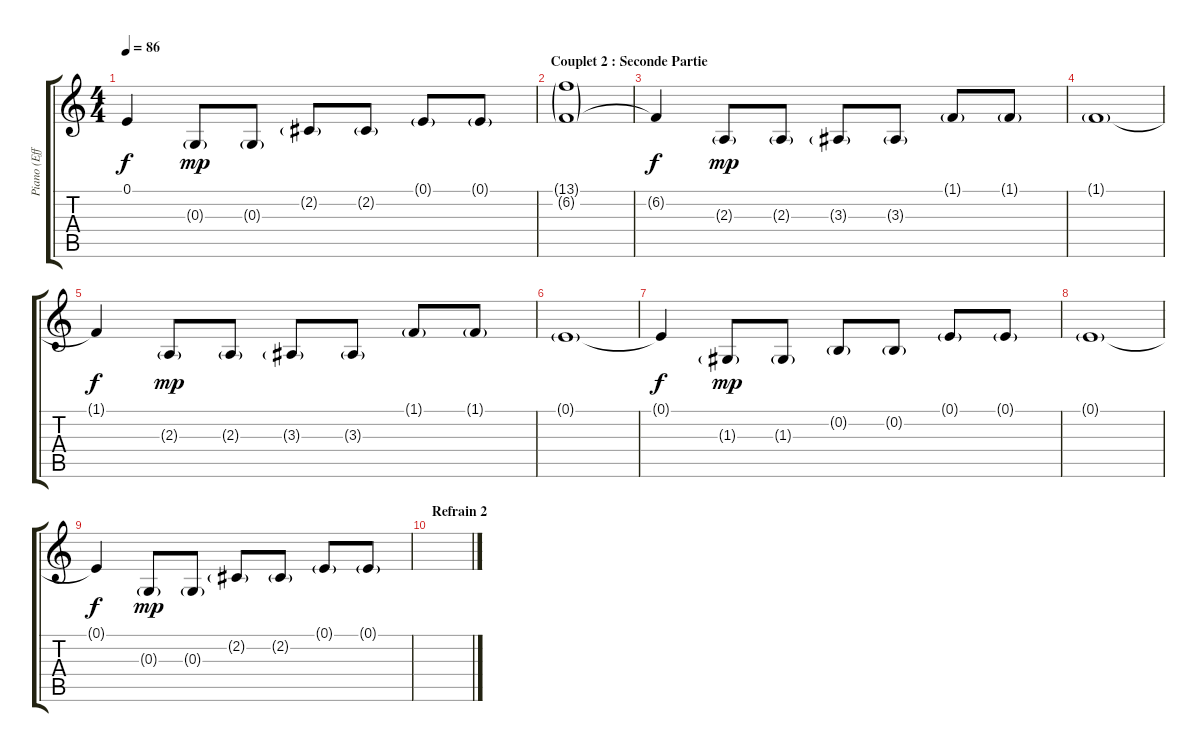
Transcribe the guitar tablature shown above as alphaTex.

\track ("Piano (Effet et Delay)" "Piano (Eff") {instrument fx1rain}
\staff {score tabs}
\tuning (E4 B3 G3 D3 A2 E2) {hide}
\ts (4 4)
\tempo 86
\clef g2
\ks c
0.1{t}.4{dy f} 0.3{g}.8{dy mp} 0.3{g}.8 2.2{g}.8 2.2{g}.8 0.1{g}.8 0.1{g}.8 |
\section ("" "Couplet 2 : Seconde Partie")
(13.1{g} 6.2{g}).1 |
6.2{t}.4{dy f} 2.3{g}.8{dy mp} 2.3{g}.8 3.3{g}.8 3.3{g}.8 1.1{g}.8 1.1{g}.8 |
1.1{g}.1 |
1.1{t}.4{dy f} 2.3{g}.8{dy mp} 2.3{g}.8 3.3{g}.8 3.3{g}.8 1.1{g}.8 1.1{g}.8 |
0.1{g}.1 |
0.1{t}.4{dy f} 1.3{g}.8{dy mp} 1.3{g}.8 0.2{g}.8 0.2{g}.8 0.1{g}.8 0.1{g}.8 |
0.1{g}.1 |
0.1{t}.4{dy f} 0.3{g}.8{dy mp} 0.3{g}.8 2.2{g}.8 2.2{g}.8 0.1{g}.8 0.1{g}.8 |
\section ("" "Refrain 2")
